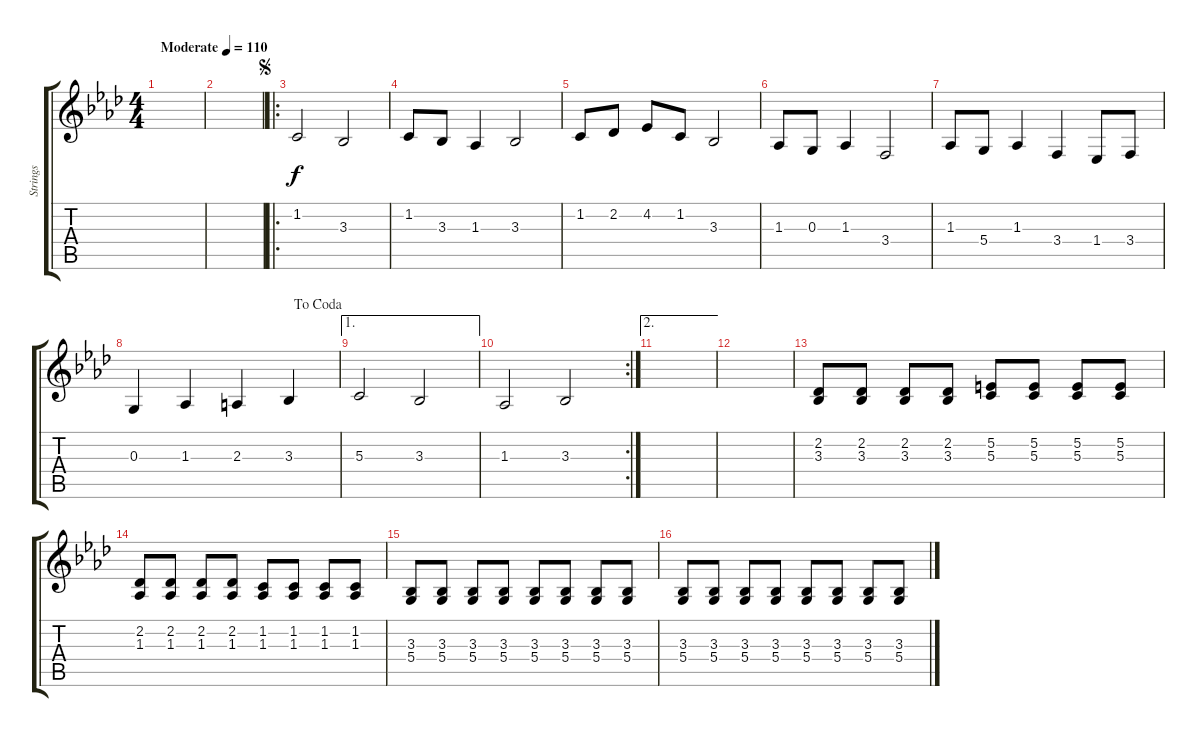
\track ("Strings" "Strings") {instrument stringensemble1}
\staff {score tabs}
\tuning (E4 B3 G3 D3 A2 E2) {hide}
\ts (4 4)
\tempo (110 "Moderate")
\clef g2
\ks ab
|
|
\ro
\jump segno
1.2.2 3.3.2 |
1.2.8 3.3.8 1.3.4 3.3.2 |
1.2.8 2.2.8 4.2.8 1.2.8 3.3.2 |
1.3.8 0.3.8 1.3.4 3.4.2 |
1.3.8 5.4.8 1.3.4 3.4.4 1.4.8 3.4.8 |
\jump dacoda
0.3.4 1.3.4 2.3.4 3.3.4 |
\ae 1
5.3.2 3.3.2 |
\rc 2
1.3.2 3.3.2 |
\ae 2
|
|
(2.2 3.3).8 (2.2 3.3).8 (2.2 3.3).8 (2.2 3.3).8 (5.2 5.3).8 (5.2 5.3).8 (5.2 5.3).8 (5.2 5.3).8 |
(2.2 1.3).8 (2.2 1.3).8 (2.2 1.3).8 (2.2 1.3).8 (1.2 1.3).8 (1.2 1.3).8 (1.2 1.3).8 (1.2 1.3).8 |
(3.3 5.4).8 (3.3 5.4).8 (3.3 5.4).8 (3.3 5.4).8 (3.3 5.4).8 (3.3 5.4).8 (3.3 5.4).8 (3.3 5.4).8 |
(3.3 5.4).8 (3.3 5.4).8 (3.3 5.4).8 (3.3 5.4).8 (3.3 5.4).8 (3.3 5.4).8 (3.3 5.4).8 (3.3 5.4).8
